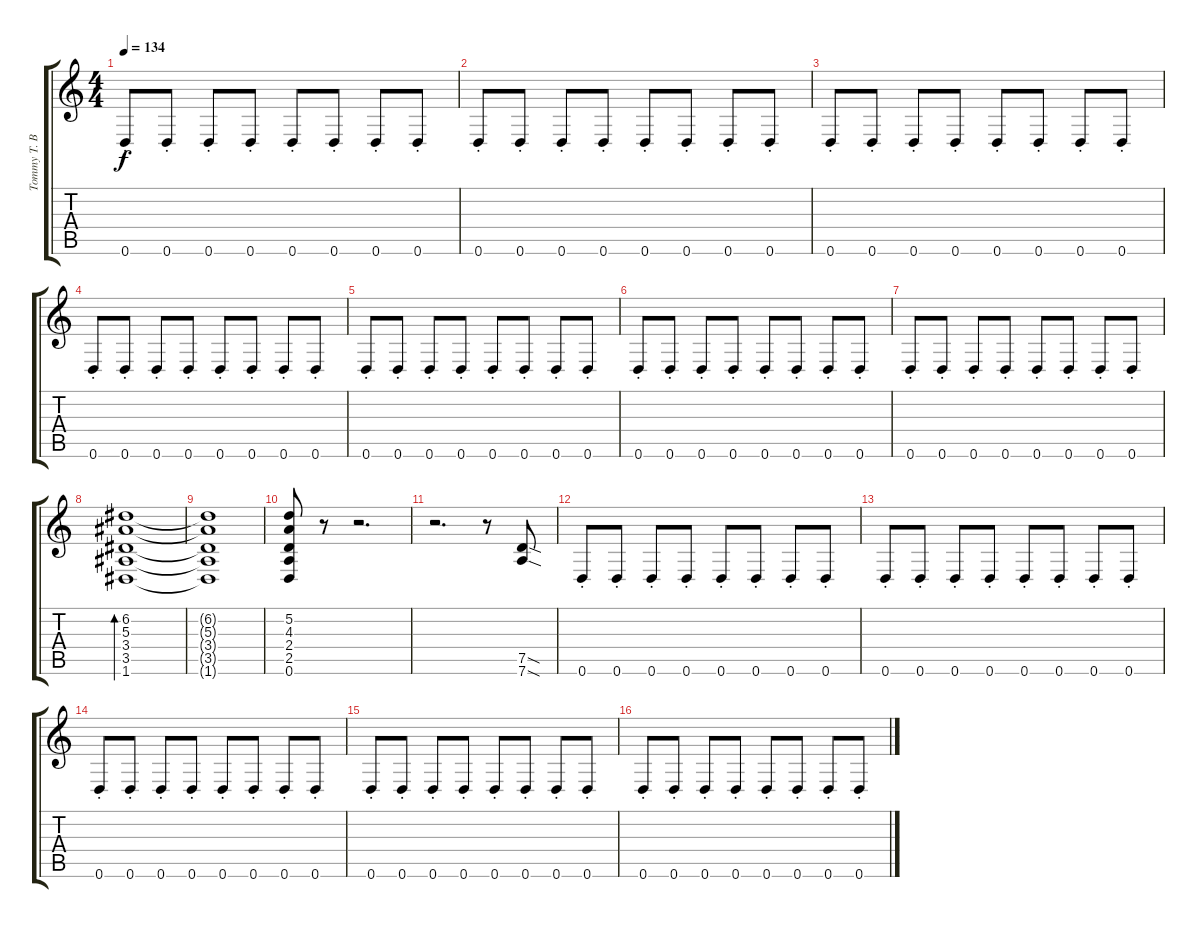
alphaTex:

\track ("Tommy T. Baron" "Tommy T. B") {instrument overdrivenguitar}
\staff {score tabs}
\tuning (D4 A3 F3 C3 G2 D2) {hide}
\ts (4 4)
\tempo 134
\clef g2
\ks c
0.6{st}.8{dy f} 0.6{st}.8 0.6{st}.8 0.6{st}.8 0.6{st}.8 0.6{st}.8 0.6{st}.8 0.6{st}.8 |
0.6{st}.8 0.6{st}.8 0.6{st}.8 0.6{st}.8 0.6{st}.8 0.6{st}.8 0.6{st}.8 0.6{st}.8 |
0.6{st}.8 0.6{st}.8 0.6{st}.8 0.6{st}.8 0.6{st}.8 0.6{st}.8 0.6{st}.8 0.6{st}.8 |
0.6{st}.8 0.6{st}.8 0.6{st}.8 0.6{st}.8 0.6{st}.8 0.6{st}.8 0.6{st}.8 0.6{st}.8 |
0.6{st}.8 0.6{st}.8 0.6{st}.8 0.6{st}.8 0.6{st}.8 0.6{st}.8 0.6{st}.8 0.6{st}.8 |
0.6{st}.8 0.6{st}.8 0.6{st}.8 0.6{st}.8 0.6{st}.8 0.6{st}.8 0.6{st}.8 0.6{st}.8 |
0.6{st}.8 0.6{st}.8 0.6{st}.8 0.6{st}.8 0.6{st}.8 0.6{st}.8 0.6{st}.8 0.6{st}.8 |
(6.2 5.3 3.4 3.5 1.6).1{bd 60} |
(6.2{t} 5.3{t} 3.4{t} 3.5{t} 1.6{t}).1 |
(5.2 4.3 2.4 2.5 0.6).8 r.8 r.2{d} |
r.2{d} r.8 (7.5{sod} 7.6{sod}).8 |
0.6{st}.8 0.6{st}.8 0.6{st}.8 0.6{st}.8 0.6{st}.8 0.6{st}.8 0.6{st}.8 0.6{st}.8 |
0.6{st}.8 0.6{st}.8 0.6{st}.8 0.6{st}.8 0.6{st}.8 0.6{st}.8 0.6{st}.8 0.6{st}.8 |
0.6{st}.8 0.6{st}.8 0.6{st}.8 0.6{st}.8 0.6{st}.8 0.6{st}.8 0.6{st}.8 0.6{st}.8 |
0.6{st}.8 0.6{st}.8 0.6{st}.8 0.6{st}.8 0.6{st}.8 0.6{st}.8 0.6{st}.8 0.6{st}.8 |
0.6{st}.8 0.6{st}.8 0.6{st}.8 0.6{st}.8 0.6{st}.8 0.6{st}.8 0.6{st}.8 0.6{st}.8
